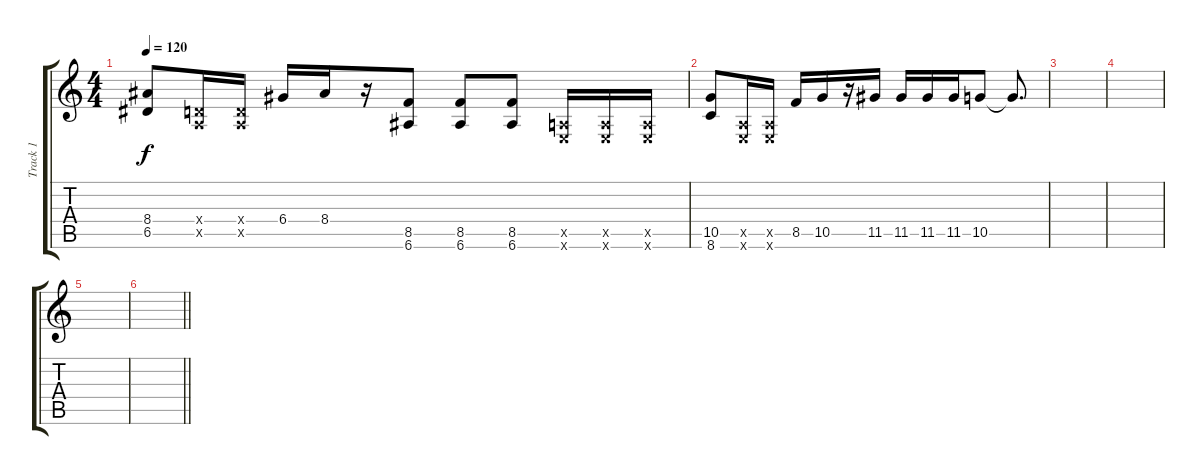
\track ("Track 1" "Track 1") {instrument overdrivenguitar}
\staff {score tabs}
\tuning (E4 B3 G3 D3 A2 E2) {hide}
\ts (4 4)
\tempo 120
\clef g2
\ks c
(8.4 6.5).8{dy f volume 11 balance 0} (0.4{x} 0.5{x}).16 (0.4{x} 0.5{x}).16 6.4.16 8.4.16 r.16 (8.5 6.6).8 (8.5 6.6).8 (8.5 6.6).8 (0.5{x} 0.6{x}).16 (0.5{x} 0.6{x}).16 (0.5{x} 0.6{x}).16 |
(10.5 8.6).8 (0.5{x} 0.6{x}).16 (0.5{x} 0.6{x}).16 8.5.16 10.5.16 r.16 11.5.16 11.5.16 11.5.16 11.5.16 10.5.8 10.5{t}.8{d} |
|
|
|
\barLineRight lightlight
